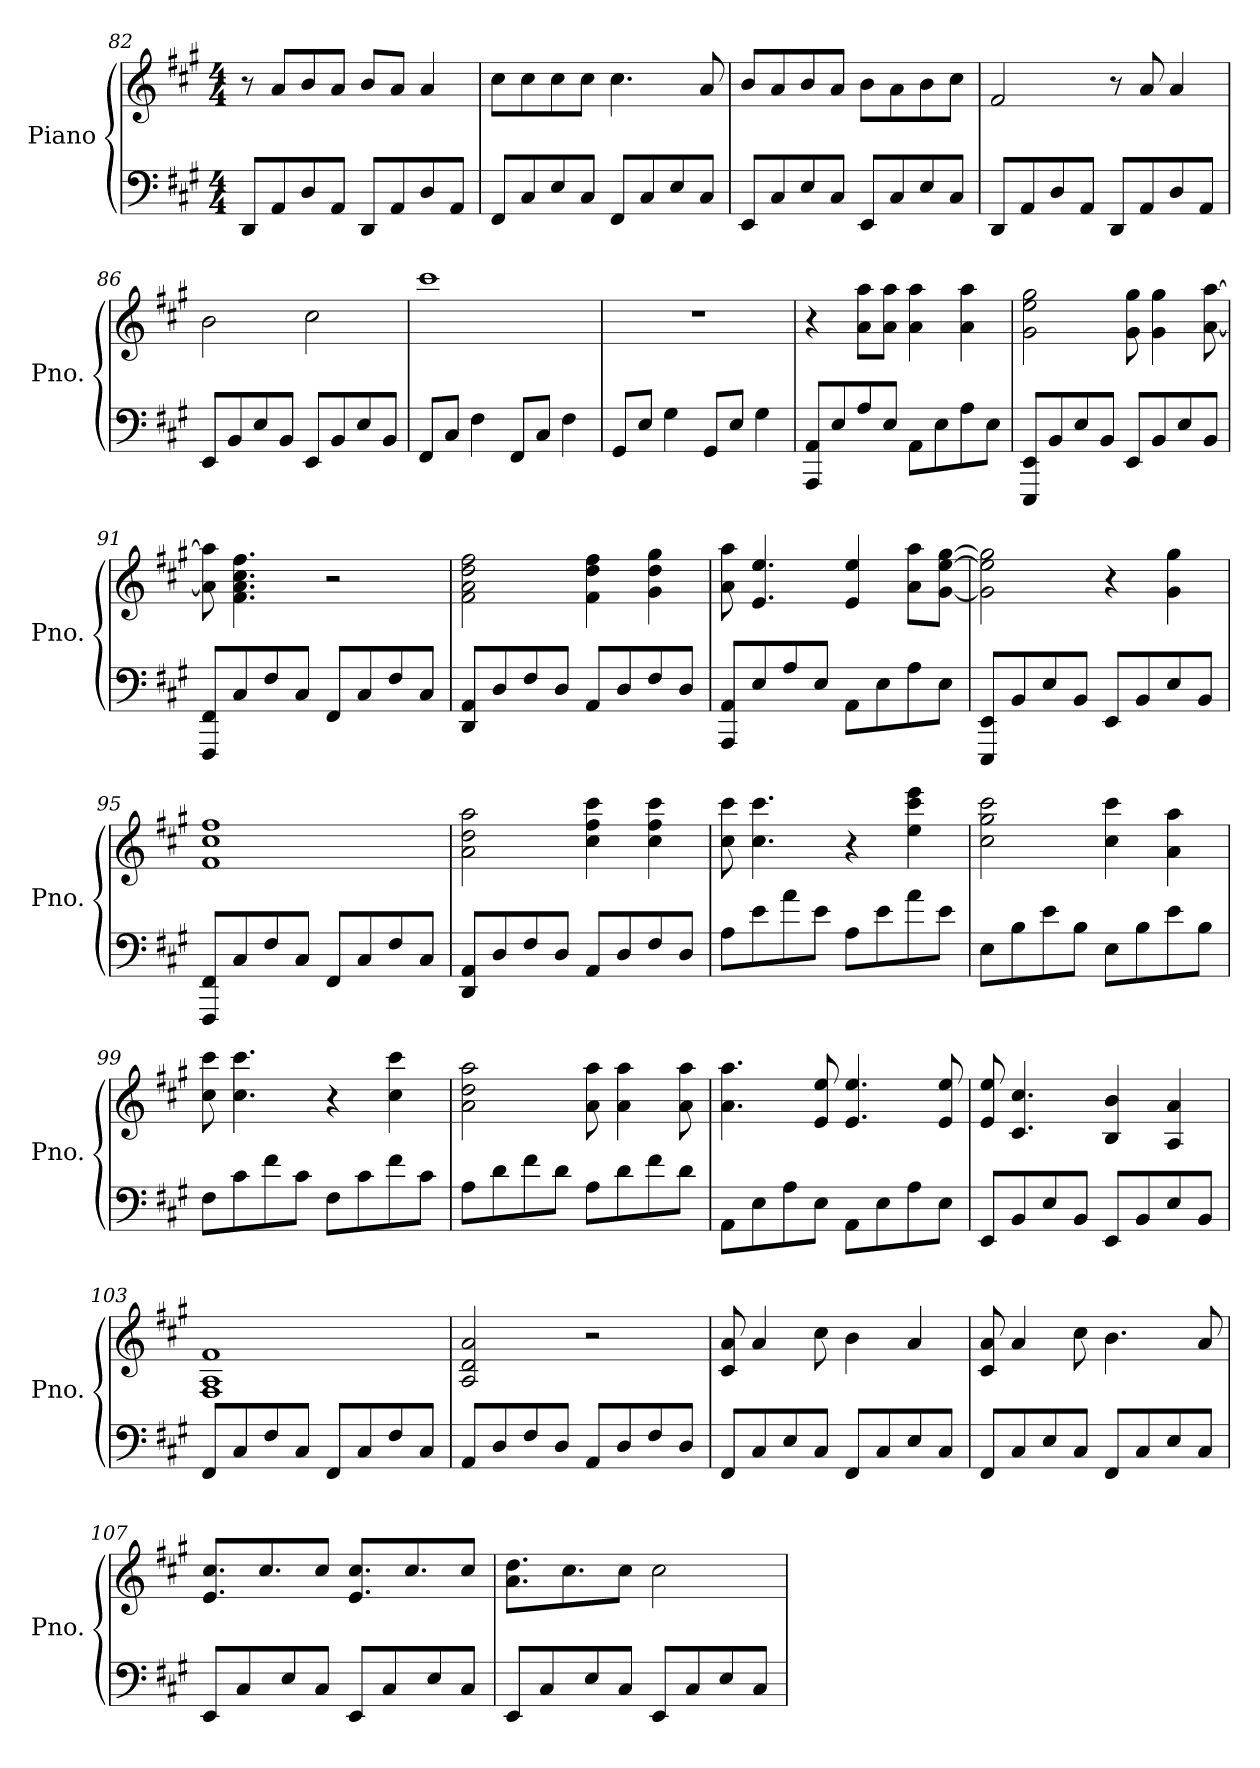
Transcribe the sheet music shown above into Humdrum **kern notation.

**kern	**kern
*part1	*part1
*staff2	*staff1
*I"Piano	*
*I'Pno.	*
*clefF4	*clefG2
*k[f#c#g#]	*k[f#c#g#]
*M4/4	*M4/4
=82	=82
8DD/L	8r
8AA/	8a/L
8D/	8b/
8AA/J	8a/J
8DD/L	8b/L
8AA/	8a/J
8D/	4a/
8AA/J	.
=83	=83
8FF#/L	8cc#\L
8C#/	8cc#\
8E/	8cc#\
8C#/J	8cc#\J
8FF#/L	4.cc#\
8C#/	.
8E/	.
8C#/J	8a/
!!LO:PB:g=z
=84	=84
8EE/L	8b/L
8C#/	8a/
8E/	8b/
8C#/J	8a/J
8EE/L	8b\L
8C#/	8a\
8E/	8b\
8C#/J	8cc#\J
=85	=85
8DD/L	2f#/
8AA/	.
8D/	.
8AA/J	.
8DD/L	8r
8AA/	8a/
8D/	4a/
8AA/J	.
=86	=86
8EE/L	2b\
8BB/	.
8E/	.
8BB/J	.
8EE/L	2cc#\
8BB/	.
8E/	.
8BB/J	.
=87	=87
8FF#/L	1ccc#
8C#/J	.
4F#\	.
8FF#/L	.
8C#/J	.
4F#\	.
=88	=88
8GG#/L	1r
8E/J	.
4G#\	.
8GG#/L	.
8E/J	.
4G#\	.
=89	=89
8AAA/ 8AA/L	4r
8E/	.
8A/	8a\ 8aa\L
8E/J	8a\ 8aa\J
8AA\L	4a\ 4aa\
8E\	.
8A\	4a\ 4aa\
8E\J	.
!!LO:LB:g=z
=90	=90
8EEE/ 8EE/L	2g#\ 2ee\ 2gg#\
8BB/	.
8E/	.
8BB/J	.
8EE/L	8g#\ 8gg#\
8BB/	4g#\ 4gg#\
8E/	.
8BB/J	[8a\ [8aa\
=91	=91
8FFF#/ 8FF#/L	8a\] 8aa\]
8C#/	4.f#\ 4.a\ 4.cc#\ 4.ff#\
8F#/	.
8C#/J	.
8FF#/L	2r
8C#/	.
8F#/	.
8C#/J	.
=92	=92
8DD/ 8AA/L	2f#\ 2a\ 2dd\ 2ff#\
8D/	.
8F#/	.
8D/J	.
8AA/L	4f#\ 4dd\ 4ff#\
8D/	.
8F#/	4g#\ 4dd\ 4gg#\
8D/J	.
=93	=93
8AAA/ 8AA/L	8a\ 8aa\
8E/	4.e/ 4.ee/
8A/	.
8E/J	.
8AA\L	4e/ 4ee/
8E\	.
8A\	8a\ 8aa\L
8E\J	[8g#\ [8ee\ [8gg#\J
=94	=94
8EEE/ 8EE/L	2g#\] 2ee\] 2gg#\]
8BB/	.
8E/	.
8BB/J	.
8EE/L	4r
8BB/	.
8E/	4g#\ 4gg#\
8BB/J	.
!!LO:LB:g=z
=95	=95
8FFF#/ 8FF#/L	1f# 1cc# 1ff#
8C#/	.
8F#/	.
8C#/J	.
8FF#/L	.
8C#/	.
8F#/	.
8C#/J	.
=96	=96
8DD/ 8AA/L	2a\ 2dd\ 2aa\
8D/	.
8F#/	.
8D/J	.
8AA/L	4cc#\ 4ff#\ 4ccc#\
8D/	.
8F#/	4cc#\ 4ff#\ 4ccc#\
8D/J	.
=97	=97
8A\L	8cc#\ 8ccc#\
8e\	4.cc#\ 4.ccc#\
8a\	.
8e\J	.
8A\L	4r
8e\	.
8a\	4ee\ 4ccc#\ 4eee\
8e\J	.
=98	=98
8E\L	2cc#\ 2gg#\ 2ccc#\
8B\	.
8e\	.
8B\J	.
8E\L	4cc#\ 4ccc#\
8B\	.
8e\	4a\ 4aa\
8B\J	.
=99	=99
8F#\L	8cc#\ 8ccc#\
8c#\	4.cc#\ 4.ccc#\
8f#\	.
8c#\J	.
8F#\L	4r
8c#\	.
8f#\	4cc#\ 4ccc#\
8c#\J	.
!!LO:LB:g=z
=100	=100
8A\L	2a\ 2dd\ 2aa\
8d\	.
8f#\	.
8d\J	.
8A\L	8a\ 8aa\
8d\	4a\ 4aa\
8f#\	.
8d\J	8a\ 8aa\
=101	=101
8AA\L	4.a\ 4.aa\
8E\	.
8A\	.
8E\J	8e/ 8ee/
8AA\L	4.e/ 4.ee/
8E\	.
8A\	.
8E\J	8e/ 8ee/
=102	=102
8EE/L	8e/ 8ee/
8BB/	4.c#/ 4.cc#/
8E/	.
8BB/J	.
8EE/L	4B/ 4b/
8BB/	.
8E/	4A/ 4a/
8BB/J	.
=103	=103
8FF#/L	1F# 1A 1f#
8C#/	.
8F#/	.
8C#/J	.
8FF#/L	.
8C#/	.
8F#/	.
8C#/J	.
=104	=104
8AA/L	2A/ 2d/ 2a/
8D/	.
8F#/	.
8D/J	.
8AA/L	2r
8D/	.
8F#/	.
8D/J	.
!!LO:LB:g=z
=105	=105
8FF#/L	8c#/ 8a/
8C#/	4a/
8E/	.
8C#/J	8cc#\
8FF#/L	4b\
8C#/	.
8E/	4a/
8C#/J	.
=106	=106
8FF#/L	8c#/ 8a/
8C#/	4a/
8E/	.
8C#/J	8cc#\
8FF#/L	4.b\
8C#/	.
8E/	.
8C#/J	8a/
=107	=107
8EE/L	8.e/ 8.cc#/L
8C#/	.
.	8.cc#/
8E/	.
8C#/J	8cc#/J
8EE/L	8.e/ 8.cc#/L
8C#/	.
.	8.cc#/
8E/	.
8C#/J	8cc#/J
=108	=108
8EE/L	8.a\ 8.dd\L
8C#/	.
.	8.cc#\
8E/	.
8C#/J	8cc#\J
8EE/L	2cc#\
8C#/	.
8E/	.
8C#/J	.
=	=
*-	*-
